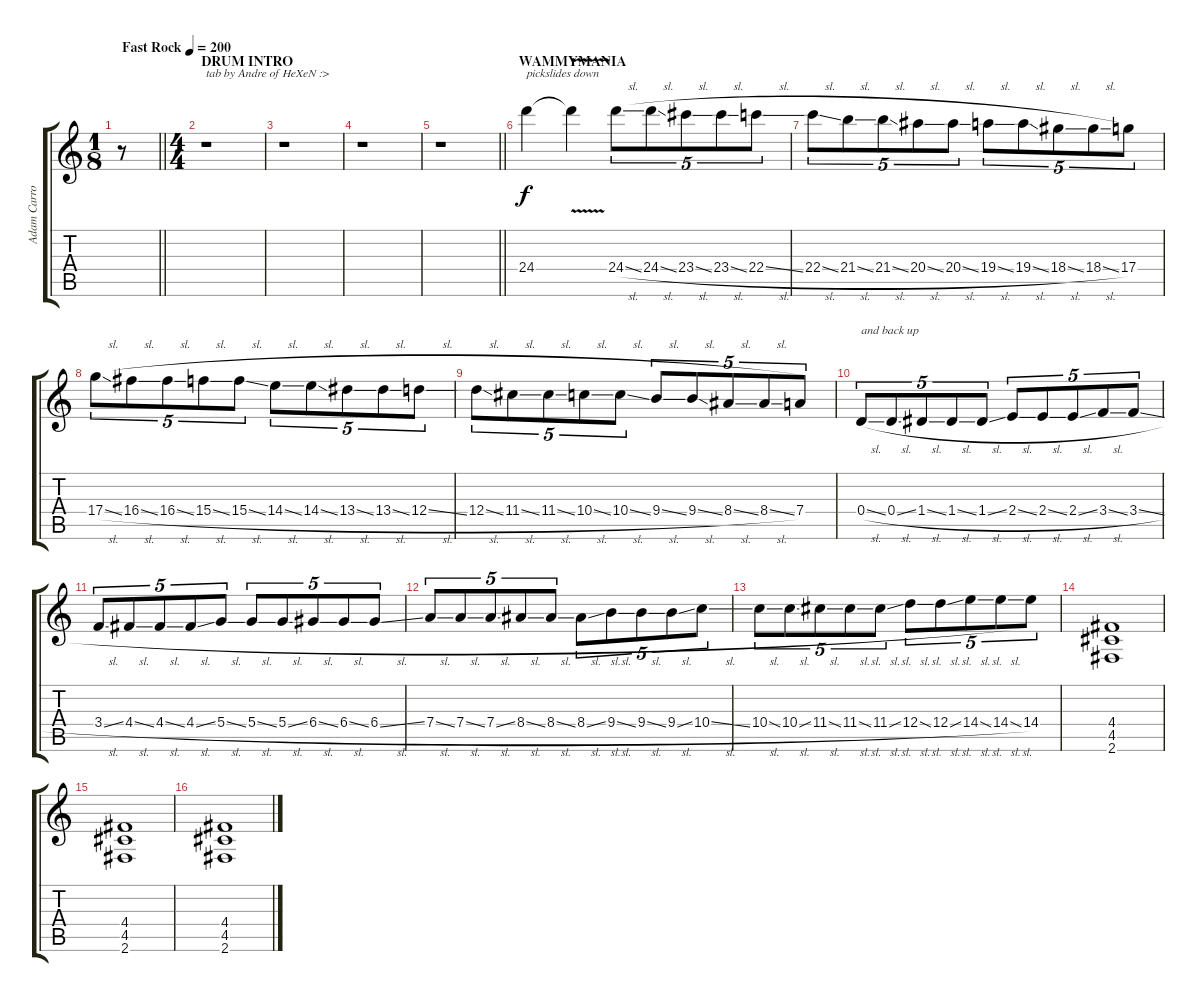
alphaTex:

\track ("Adam Carroll" "Adam Carro") {instrument distortionguitar}
\staff {score tabs}
\tuning (E4 B3 G3 D3 A2 E2) {hide}
\ts (1 8)
\tempo (200 "Fast Rock")
\clef g2
\barLineRight lightlight
\ks c
r.8{dy f instrument distortionguitar} |
\ts (4 4)
\section ("" "DRUM INTRO")
r.1{txt "tab by Andre of HeXeN :>"} |
r.1 |
r.1 |
\barLineRight lightlight
r.1 |
\section ("" "WAMMYMANIA")
24.4.4{txt "pickslides down"} 24.4{v t}.4 24.4{sl}.8{tu (5 4)} 24.4{sl}.8{tu (5 4)} 23.4{sl}.8{tu (5 4)} 23.4{sl}.8{tu (5 4)} 22.4{sl}.8{tu (5 4)} |
22.4{sl}.8{tu (5 4)} 21.4{sl}.8{tu (5 4)} 21.4{sl}.8{tu (5 4)} 20.4{sl}.8{tu (5 4)} 20.4{sl}.8{tu (5 4)} 19.4{sl}.8{tu (5 4)} 19.4{sl}.8{tu (5 4)} 18.4{sl}.8{tu (5 4)} 18.4{sl}.8{tu (5 4)} 17.4.8{tu (5 4)} |
17.4{sl}.8{tu (5 4)} 16.4{sl}.8{tu (5 4)} 16.4{sl}.8{tu (5 4)} 15.4{sl}.8{tu (5 4)} 15.4{sl}.8{tu (5 4)} 14.4{sl}.8{tu (5 4)} 14.4{sl}.8{tu (5 4)} 13.4{sl}.8{tu (5 4)} 13.4{sl}.8{tu (5 4)} 12.4{sl}.8{tu (5 4)} |
12.4{sl}.8{tu (5 4)} 11.4{sl}.8{tu (5 4)} 11.4{sl}.8{tu (5 4)} 10.4{sl}.8{tu (5 4)} 10.4{sl}.8{tu (5 4)} 9.4{sl}.8{tu (5 4)} 9.4{sl}.8{tu (5 4)} 8.4{sl}.8{tu (5 4)} 8.4{sl}.8{tu (5 4)} 7.4.8{tu (5 4)} |
0.4{sl}.8{tu (5 4) txt "and back up"} 0.4{sl}.8{tu (5 4)} 1.4{sl}.8{tu (5 4)} 1.4{sl}.8{tu (5 4)} 1.4{sl}.8{tu (5 4)} 2.4{sl}.8{tu (5 4)} 2.4{sl}.8{tu (5 4)} 2.4{sl}.8{tu (5 4)} 3.4{sl}.8{tu (5 4)} 3.4{sl}.8{tu (5 4)} |
3.4{sl}.8{tu (5 4)} 4.4{sl}.8{tu (5 4)} 4.4{sl}.8{tu (5 4)} 4.4{sl}.8{tu (5 4)} 5.4{sl}.8{tu (5 4)} 5.4{sl}.8{tu (5 4)} 5.4{sl}.8{tu (5 4)} 6.4{sl}.8{tu (5 4)} 6.4{sl}.8{tu (5 4)} 6.4{sl}.8{tu (5 4)} |
7.4{sl}.8{tu (5 4)} 7.4{sl}.8{tu (5 4)} 7.4{sl}.8{tu (5 4)} 8.4{sl}.8{tu (5 4)} 8.4{sl}.8{tu (5 4)} 8.4{sl}.8{tu (5 4)} 9.4{sl}.8{tu (5 4)} 9.4{sl}.8{tu (5 4)} 9.4{sl}.8{tu (5 4)} 10.4{sl}.8{tu (5 4)} |
10.4{sl}.8{tu (5 4)} 10.4{sl}.8{tu (5 4)} 11.4{sl}.8{tu (5 4)} 11.4{sl}.8{tu (5 4)} 11.4{sl}.8{tu (5 4)} 12.4{sl}.8{tu (5 4)} 12.4{sl}.8{tu (5 4)} 14.4{sl}.8{tu (5 4)} 14.4{sl}.8{tu (5 4)} 14.4.8{tu (5 4)} |
(4.4 4.5 2.6).1 |
(4.4 4.5 2.6).1 |
(4.4 4.5 2.6).1
